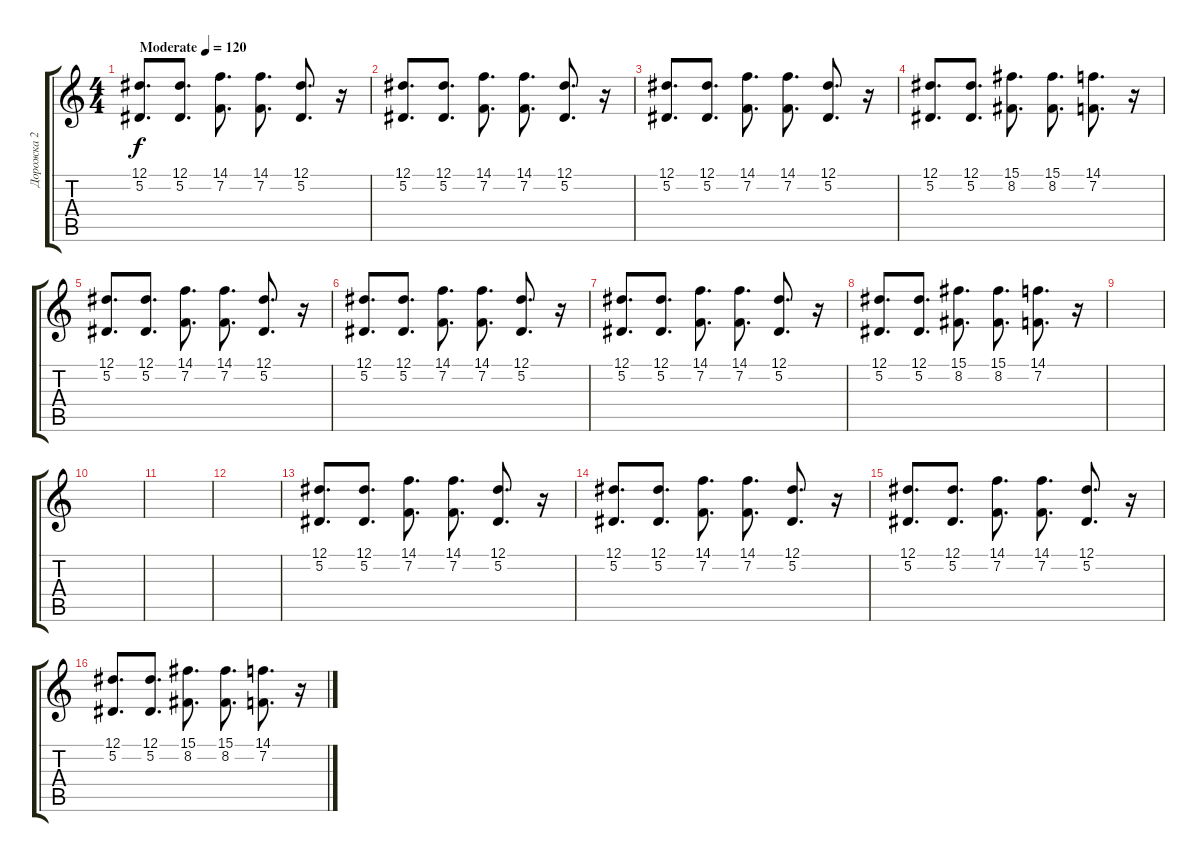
\track ("Дорожка 2" "Дорожка 2") {instrument lead5charang}
\staff {score tabs}
\tuning (Eb4 Bb3 Gb3 Db3 Ab2 Db2) {hide}
\ts (4 4)
\tempo (120 "Moderate")
\clef g2
\ks c
(12.1 5.2).8{d dy f instrument lead5charang} (12.1 5.2).8{d} (14.1 7.2).8{d} (14.1 7.2).8{d} (12.1 5.2).8{d} r.16 |
(12.1 5.2).8{d} (12.1 5.2).8{d} (14.1 7.2).8{d} (14.1 7.2).8{d} (12.1 5.2).8{d} r.16 |
(12.1 5.2).8{d} (12.1 5.2).8{d} (14.1 7.2).8{d} (14.1 7.2).8{d} (12.1 5.2).8{d} r.16 |
(12.1 5.2).8{d} (12.1 5.2).8{d} (15.1 8.2).8{d} (15.1 8.2).8{d} (14.1 7.2).8{d} r.16 |
(12.1 5.2).8{d} (12.1 5.2).8{d} (14.1 7.2).8{d} (14.1 7.2).8{d} (12.1 5.2).8{d} r.16 |
(12.1 5.2).8{d} (12.1 5.2).8{d} (14.1 7.2).8{d} (14.1 7.2).8{d} (12.1 5.2).8{d} r.16 |
(12.1 5.2).8{d} (12.1 5.2).8{d} (14.1 7.2).8{d} (14.1 7.2).8{d} (12.1 5.2).8{d} r.16 |
(12.1 5.2).8{d} (12.1 5.2).8{d} (15.1 8.2).8{d} (15.1 8.2).8{d} (14.1 7.2).8{d} r.16 |
|
|
|
|
(12.1 5.2).8{d} (12.1 5.2).8{d} (14.1 7.2).8{d} (14.1 7.2).8{d} (12.1 5.2).8{d} r.16 |
(12.1 5.2).8{d} (12.1 5.2).8{d} (14.1 7.2).8{d} (14.1 7.2).8{d} (12.1 5.2).8{d} r.16 |
(12.1 5.2).8{d} (12.1 5.2).8{d} (14.1 7.2).8{d} (14.1 7.2).8{d} (12.1 5.2).8{d} r.16 |
(12.1 5.2).8{d} (12.1 5.2).8{d} (15.1 8.2).8{d} (15.1 8.2).8{d} (14.1 7.2).8{d} r.16
